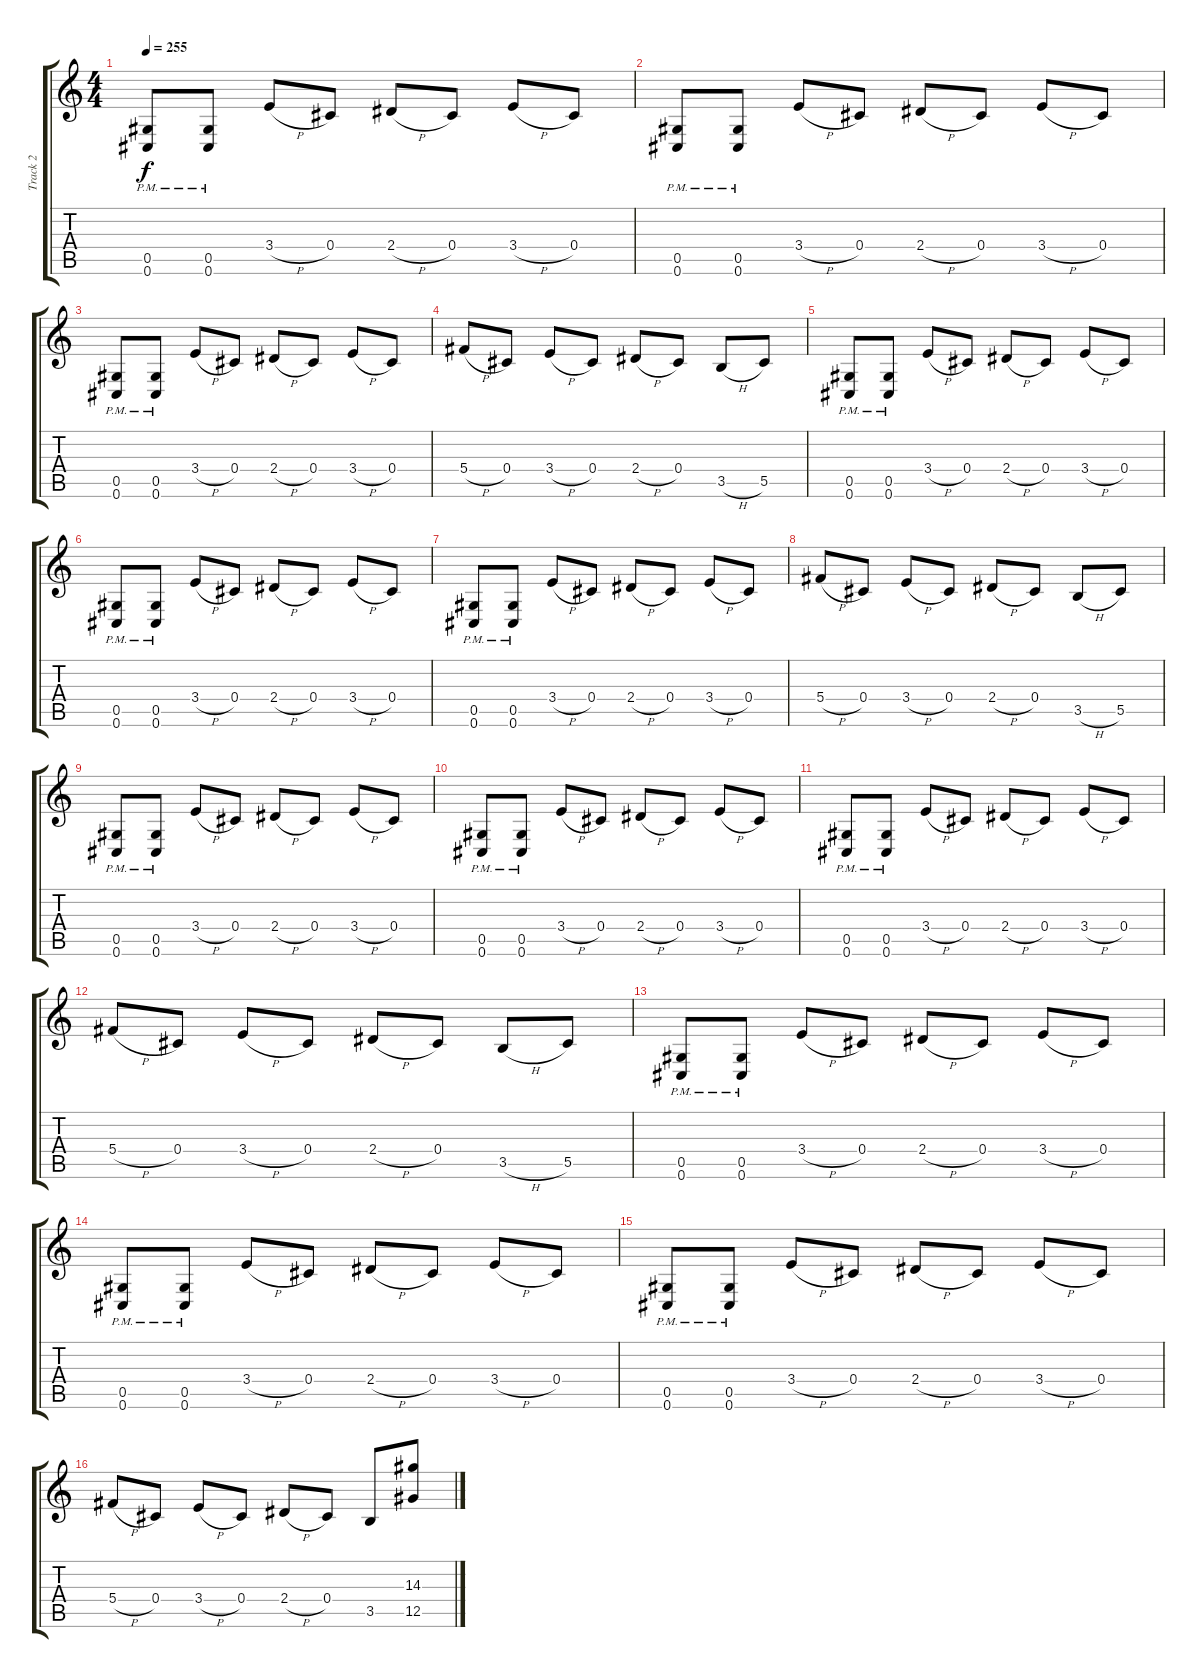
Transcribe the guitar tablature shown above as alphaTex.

\track ("Track 2" "Track 2") {instrument distortionguitar}
\staff {score tabs}
\tuning (Eb4 Bb3 Gb3 Db3 Ab2 Db2) {hide}
\ts (4 4)
\tempo 255
\clef g2
\ks c
(0.5{pm} 0.6{pm}).8{dy f instrument distortionguitar} (0.5{pm} 0.6{pm}).8 3.4{h}.8 0.4.8 2.4{h}.8 0.4.8 3.4{h}.8 0.4.8 |
(0.5{pm} 0.6{pm}).8 (0.5{pm} 0.6{pm}).8 3.4{h}.8 0.4.8 2.4{h}.8 0.4.8 3.4{h}.8 0.4.8 |
(0.5{pm} 0.6{pm}).8 (0.5{pm} 0.6{pm}).8 3.4{h}.8 0.4.8 2.4{h}.8 0.4.8 3.4{h}.8 0.4.8 |
5.4{h}.8 0.4.8 3.4{h}.8 0.4.8 2.4{h}.8 0.4.8 3.5{h}.8 5.5.8 |
(0.5{pm} 0.6{pm}).8 (0.5{pm} 0.6{pm}).8 3.4{h}.8 0.4.8 2.4{h}.8 0.4.8 3.4{h}.8 0.4.8 |
(0.5{pm} 0.6{pm}).8 (0.5{pm} 0.6{pm}).8 3.4{h}.8 0.4.8 2.4{h}.8 0.4.8 3.4{h}.8 0.4.8 |
(0.5{pm} 0.6{pm}).8 (0.5{pm} 0.6{pm}).8 3.4{h}.8 0.4.8 2.4{h}.8 0.4.8 3.4{h}.8 0.4.8 |
5.4{h}.8 0.4.8 3.4{h}.8 0.4.8 2.4{h}.8 0.4.8 3.5{h}.8 5.5.8 |
(0.5{pm} 0.6{pm}).8 (0.5{pm} 0.6{pm}).8 3.4{h}.8 0.4.8 2.4{h}.8 0.4.8 3.4{h}.8 0.4.8 |
(0.5{pm} 0.6{pm}).8 (0.5{pm} 0.6{pm}).8 3.4{h}.8 0.4.8 2.4{h}.8 0.4.8 3.4{h}.8 0.4.8 |
(0.5{pm} 0.6{pm}).8 (0.5{pm} 0.6{pm}).8 3.4{h}.8 0.4.8 2.4{h}.8 0.4.8 3.4{h}.8 0.4.8 |
5.4{h}.8 0.4.8 3.4{h}.8 0.4.8 2.4{h}.8 0.4.8 3.5{h}.8 5.5.8 |
(0.5{pm} 0.6{pm}).8 (0.5{pm} 0.6{pm}).8 3.4{h}.8 0.4.8 2.4{h}.8 0.4.8 3.4{h}.8 0.4.8 |
(0.5{pm} 0.6{pm}).8 (0.5{pm} 0.6{pm}).8 3.4{h}.8 0.4.8 2.4{h}.8 0.4.8 3.4{h}.8 0.4.8 |
(0.5{pm} 0.6{pm}).8 (0.5{pm} 0.6{pm}).8 3.4{h}.8 0.4.8 2.4{h}.8 0.4.8 3.4{h}.8 0.4.8 |
5.4{h}.8{volume 4} 0.4.8 3.4{h}.8 0.4.8 2.4{h}.8 0.4.8 3.5.8 (14.3 12.5).8
